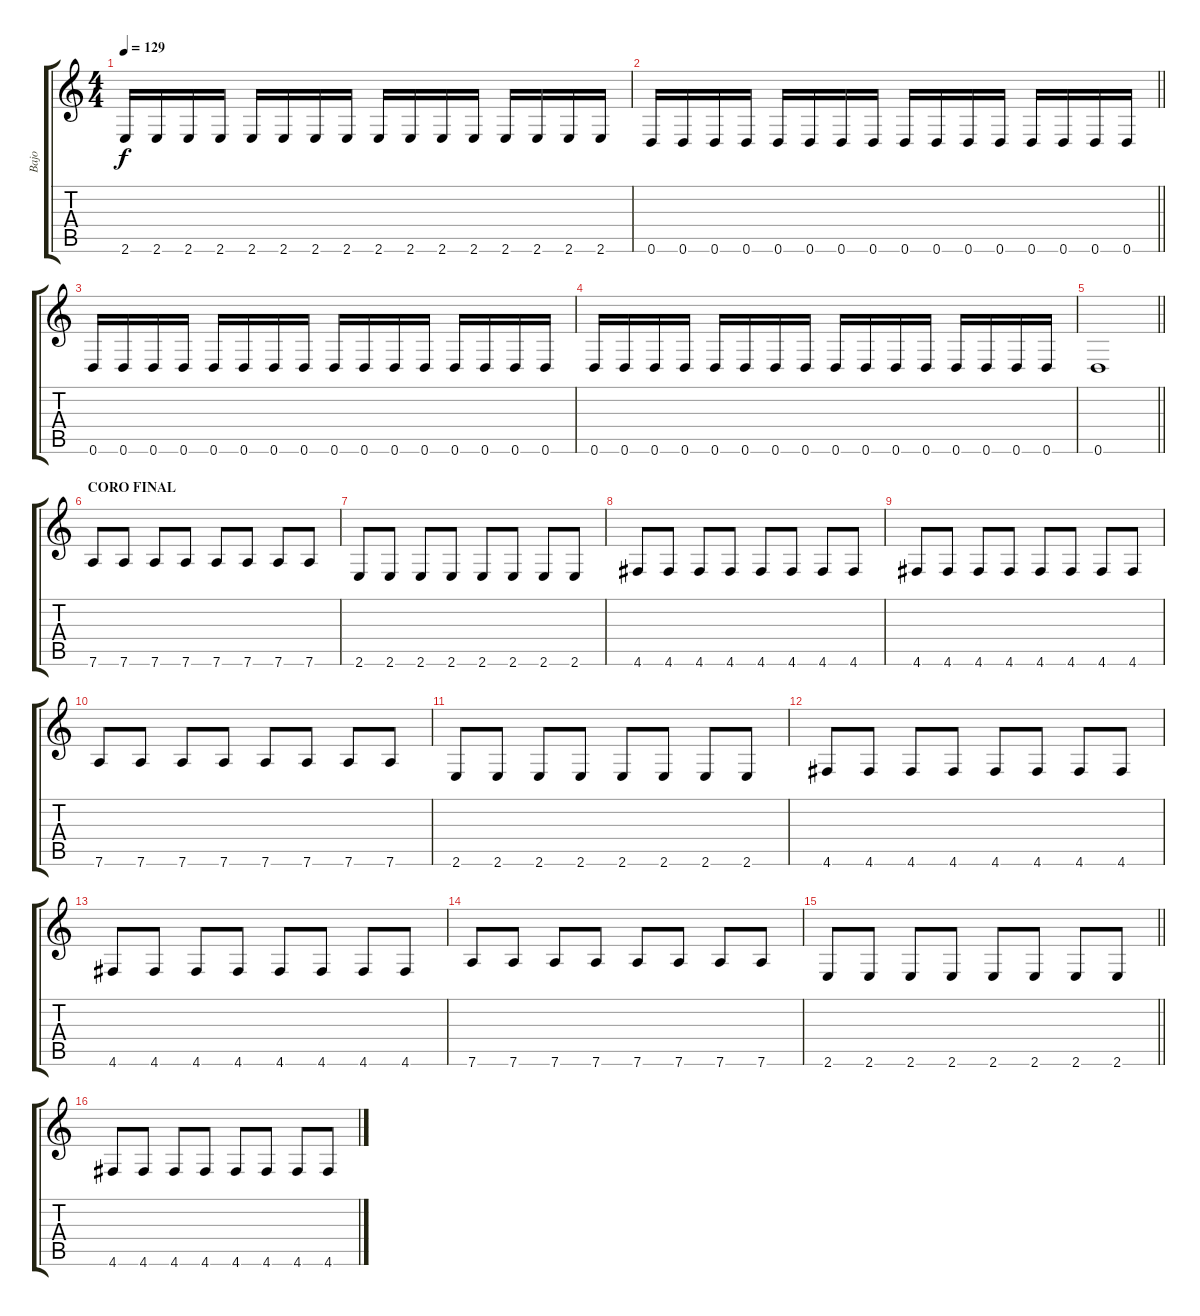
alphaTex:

\track ("Bajo" "Bajo") {instrument electricbasspick}
\staff {score tabs}
\tuning (E4 B3 G3 D3 A2 D2) {hide}
\ts (4 4)
\tempo 129
\clef g2
\ks c
2.6.16{dy f} 2.6.16 2.6.16 2.6.16 2.6.16 2.6.16 2.6.16 2.6.16 2.6.16 2.6.16 2.6.16 2.6.16 2.6.16 2.6.16 2.6.16 2.6.16 |
\barLineRight lightlight
0.6.16 0.6.16 0.6.16 0.6.16 0.6.16 0.6.16 0.6.16 0.6.16 0.6.16 0.6.16 0.6.16 0.6.16 0.6.16 0.6.16 0.6.16 0.6.16 |
0.6.16 0.6.16 0.6.16 0.6.16 0.6.16 0.6.16 0.6.16 0.6.16 0.6.16 0.6.16 0.6.16 0.6.16 0.6.16 0.6.16 0.6.16 0.6.16 |
0.6.16 0.6.16 0.6.16 0.6.16 0.6.16 0.6.16 0.6.16 0.6.16 0.6.16 0.6.16 0.6.16 0.6.16 0.6.16 0.6.16 0.6.16 0.6.16 |
\barLineRight lightlight
0.6.1 |
\section ("" "CORO FINAL")
7.6.8 7.6.8 7.6.8 7.6.8 7.6.8 7.6.8 7.6.8 7.6.8 |
2.6.8 2.6.8 2.6.8 2.6.8 2.6.8 2.6.8 2.6.8 2.6.8 |
4.6.8 4.6.8 4.6.8 4.6.8 4.6.8 4.6.8 4.6.8 4.6.8 |
4.6.8 4.6.8 4.6.8 4.6.8 4.6.8 4.6.8 4.6.8 4.6.8 |
7.6.8 7.6.8 7.6.8 7.6.8 7.6.8 7.6.8 7.6.8 7.6.8 |
2.6.8 2.6.8 2.6.8 2.6.8 2.6.8 2.6.8 2.6.8 2.6.8 |
4.6.8 4.6.8 4.6.8 4.6.8 4.6.8 4.6.8 4.6.8 4.6.8 |
4.6.8 4.6.8 4.6.8 4.6.8 4.6.8 4.6.8 4.6.8 4.6.8 |
7.6.8 7.6.8 7.6.8 7.6.8 7.6.8 7.6.8 7.6.8 7.6.8 |
\barLineRight lightlight
2.6.8 2.6.8 2.6.8 2.6.8 2.6.8 2.6.8 2.6.8 2.6.8 |
4.6.8 4.6.8 4.6.8 4.6.8 4.6.8 4.6.8 4.6.8 4.6.8
